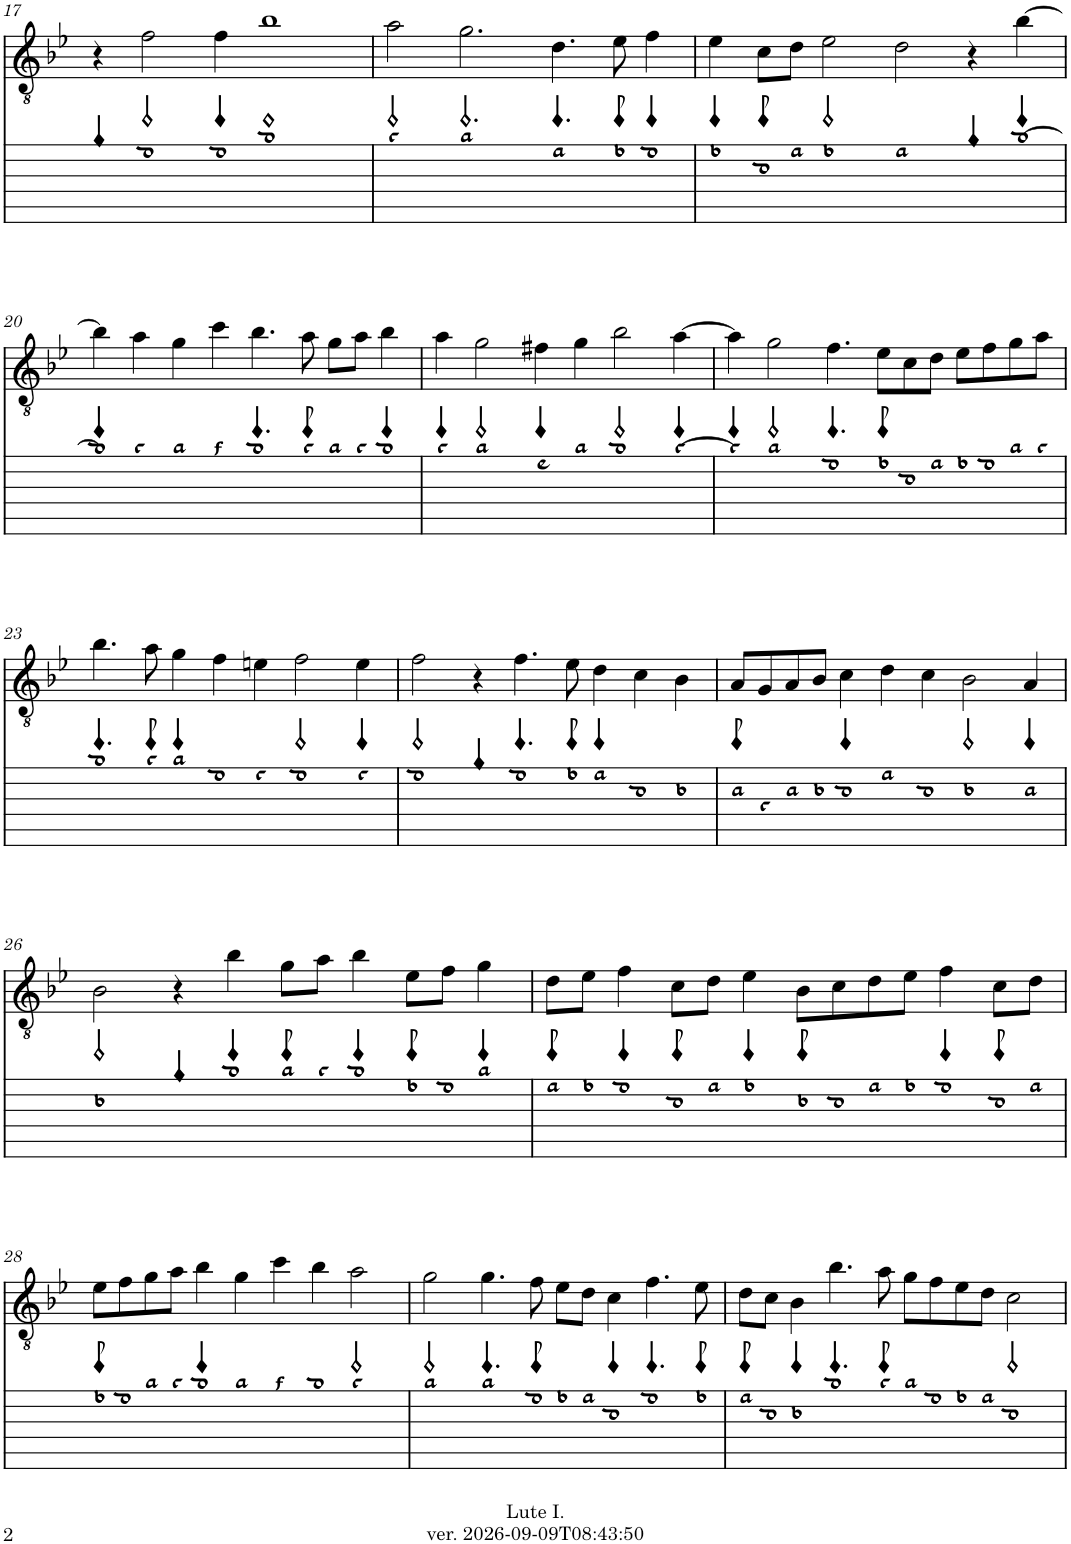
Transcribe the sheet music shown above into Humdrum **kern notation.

**kern	**kern
*part1	*part1
*staff2	*staff1
*I"I.	*
*I'I.	*
!!LO:PB:g=z
*	*clefGv2
*k[b-e-]	*k[b-e-]
*M4/2	*M4/2
*met(c)	*met(c)
=17	=17
4r	4r
2f	2f\
4f	4f\
1b-	1b-
=18	=18
2a	2a\
2.g	2.g\
4.d	4.d\
8e-	8e-\
4f	4f\
=19	=19
4e-	4e-\
8cL	8c\L
8dJ	8d\J
2e-	2e-\
2d	2d\
4r	4r
[4b-	[4b-\
!!LO:LB:g=z
=20	=20
4b-]	4b-\]
4a	4a\
4g	4g\
4cc	4cc\
4.b-	4.b-\
8a	8a\
8gL	8g\L
8aJ	8a\J
4b-	4b-\
=21	=21
4a	4a\
2g	2g\
4f#X	4f#X\
4g	4g\
2b-	2b-\
[4a	[4a\
=22	=22
4a]	4a\]
2g	2g\
4.f	4.f\
8e-L	8e-\L
8c	8c\
8dJ	8d\J
8e-L	8e-\L
8f	8f\
8g	8g\
8aJ	8a\J
!!LO:LB:g=z
=23	=23
4.b-	4.b-\
8a	8a\
4g	4g\
4f	4f\
4en	4en\
2f	2f\
4e	4e\
=24	=24
2f	2f\
4r	4r
4.f	4.f\
8e-	8e-\
4d	4d\
4c	4c\
4B-	4B-\
=25	=25
8AL	8A/L
8G	8G/
8A	8A/
8B-J	8B-/J
4c	4c\
4d	4d\
4c	4c\
2B-	2B-\
4A	4A/
!!LO:LB:g=z
=26	=26
2B-	2B-\
4r	4r
4b-	4b-\
8gL	8g\L
8aJ	8a\J
4b-	4b-\
8e-L	8e-\L
8fJ	8f\J
4g	4g\
=27	=27
8dL	8d\L
8e-J	8e-\J
4f	4f\
8cL	8c\L
8dJ	8d\J
4e-	4e-\
8B-L	8B-\L
8c	8c\
8d	8d\
8e-J	8e-\J
4f	4f\
8cL	8c\L
8dJ	8d\J
!!LO:LB:g=z
=28	=28
8e-L	8e-\L
8f	8f\
8g	8g\
8aJ	8a\J
4b-	4b-\
4g	4g\
4cc	4cc\
4b-	4b-\
2a	2a\
=29	=29
2g	2g\
4.g	4.g\
8f	8f\
8e-L	8e-\L
8dJ	8d\J
4c	4c\
4.f	4.f\
8e-	8e-\
=30	=30
8dL	8d\L
8cJ	8c\J
4B-	4B-\
4.b-	4.b-\
8a	8a\
8gL	8g\L
8f	8f\
8e-	8e-\
8dJ	8d\J
2c	2c\
=	=
*-	*-
